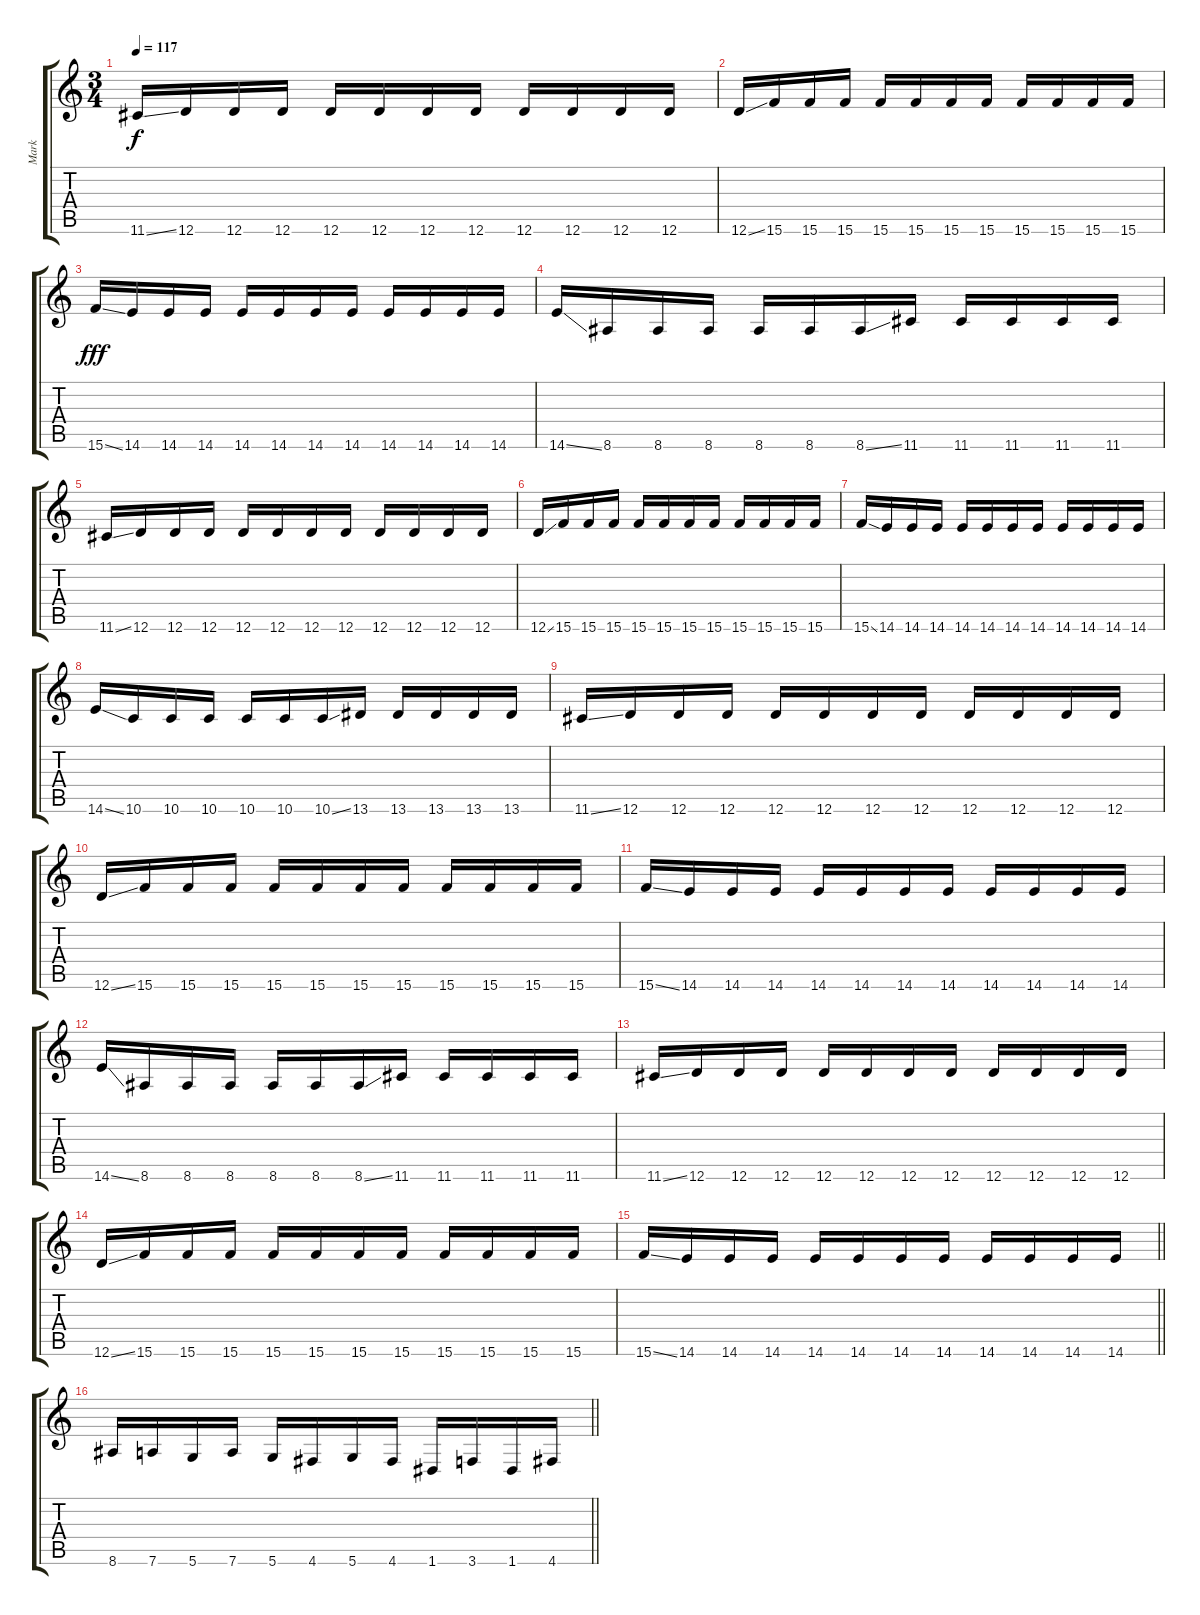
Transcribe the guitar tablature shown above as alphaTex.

\track ("Mark" "Mark") {instrument distortionguitar}
\staff {score tabs}
\tuning (E4 B3 G3 D3 A2 D2) {hide}
\ts (3 4)
\tempo 117
\clef g2
\ks c
11.6{ss}.16{dy f} 12.6.16 12.6.16 12.6.16 12.6.16 12.6.16 12.6.16 12.6.16 12.6.16 12.6.16 12.6.16 12.6.16 |
12.6{ss}.16 15.6.16 15.6.16 15.6.16 15.6.16 15.6.16 15.6.16 15.6.16 15.6.16 15.6.16 15.6.16 15.6.16 |
15.6{ss}.16{dy fff} 14.6.16 14.6.16 14.6.16 14.6.16 14.6.16 14.6.16 14.6.16 14.6.16 14.6.16 14.6.16 14.6.16 |
14.6{ss}.16 8.6.16 8.6.16 8.6.16 8.6.16 8.6.16 8.6{ss}.16 11.6.16 11.6.16 11.6.16 11.6.16 11.6.16 |
11.6{ss}.16 12.6.16 12.6.16 12.6.16 12.6.16 12.6.16 12.6.16 12.6.16 12.6.16 12.6.16 12.6.16 12.6.16 |
12.6{ss}.16 15.6.16 15.6.16 15.6.16 15.6.16 15.6.16 15.6.16 15.6.16 15.6.16 15.6.16 15.6.16 15.6.16 |
15.6{ss}.16 14.6.16 14.6.16 14.6.16 14.6.16 14.6.16 14.6.16 14.6.16 14.6.16 14.6.16 14.6.16 14.6.16 |
14.6{ss}.16 10.6.16 10.6.16 10.6.16 10.6.16 10.6.16 10.6{ss}.16 13.6.16 13.6.16 13.6.16 13.6.16 13.6.16 |
11.6{ss}.16 12.6.16 12.6.16 12.6.16 12.6.16 12.6.16 12.6.16 12.6.16 12.6.16 12.6.16 12.6.16 12.6.16 |
12.6{ss}.16 15.6.16 15.6.16 15.6.16 15.6.16 15.6.16 15.6.16 15.6.16 15.6.16 15.6.16 15.6.16 15.6.16 |
15.6{ss}.16 14.6.16 14.6.16 14.6.16 14.6.16 14.6.16 14.6.16 14.6.16 14.6.16 14.6.16 14.6.16 14.6.16 |
14.6{ss}.16 8.6.16 8.6.16 8.6.16 8.6.16 8.6.16 8.6{ss}.16 11.6.16 11.6.16 11.6.16 11.6.16 11.6.16 |
11.6{ss}.16 12.6.16 12.6.16 12.6.16 12.6.16 12.6.16 12.6.16 12.6.16 12.6.16 12.6.16 12.6.16 12.6.16 |
12.6{ss}.16 15.6.16 15.6.16 15.6.16 15.6.16 15.6.16 15.6.16 15.6.16 15.6.16 15.6.16 15.6.16 15.6.16 |
\barLineRight lightlight
15.6{ss}.16 14.6.16 14.6.16 14.6.16 14.6.16 14.6.16 14.6.16 14.6.16 14.6.16 14.6.16 14.6.16 14.6.16 |
\barLineRight lightlight
8.6.16 7.6.16 5.6.16 7.6.16 5.6.16 4.6.16 5.6.16 4.6.16 1.6.16 3.6.16 1.6.16 4.6.16
